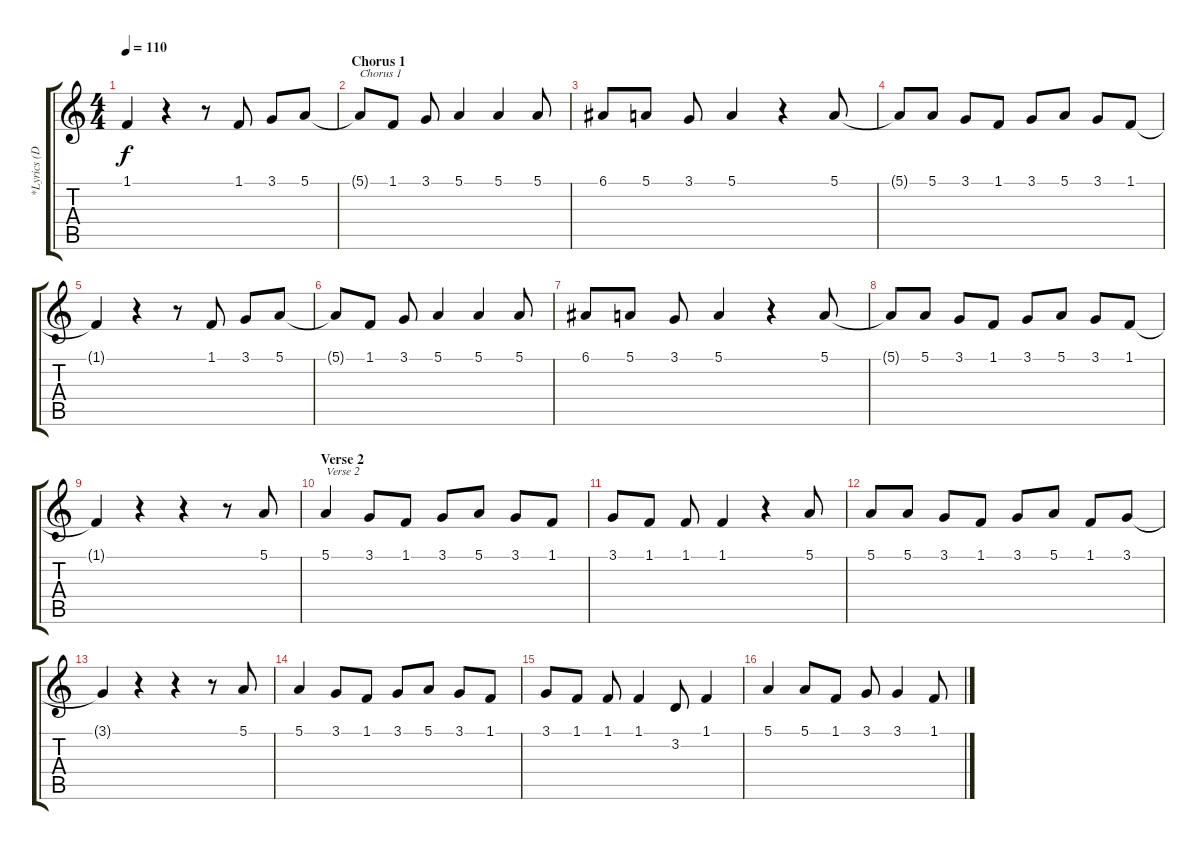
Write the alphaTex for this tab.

\track ("*Lyrics (Dexter)" "*Lyrics (D") {instrument oboe}
\staff {score tabs}
\tuning (E4 B3 G3 D3 A2 E2) {hide}
\ts (4 4)
\tempo 110
\clef g2
\ks c
1.1{t}.4{dy f} r.4 r.8 1.1.8 3.1.8 5.1.8 |
\section ("" "Chorus 1")
5.1{t}.8{txt "Chorus 1"} 1.1.8 3.1.8 5.1.4 5.1.4 5.1.8 |
6.1.8 5.1.8 3.1.8 5.1.4 r.4 5.1.8 |
5.1{t}.8 5.1.8 3.1.8 1.1.8 3.1.8 5.1.8 3.1.8 1.1.8 |
1.1{t}.4 r.4 r.8 1.1.8 3.1.8 5.1.8 |
5.1{t}.8 1.1.8 3.1.8 5.1.4 5.1.4 5.1.8 |
6.1.8 5.1.8 3.1.8 5.1.4 r.4 5.1.8 |
5.1{t}.8 5.1.8 3.1.8 1.1.8 3.1.8 5.1.8 3.1.8 1.1.8 |
1.1{t}.4 r.4 r.4 r.8 5.1.8 |
\section ("" "Verse 2")
5.1.4{txt "Verse 2"} 3.1.8 1.1.8 3.1.8 5.1.8 3.1.8 1.1.8 |
3.1.8 1.1.8 1.1.8 1.1.4 r.4 5.1.8 |
5.1.8 5.1.8 3.1.8 1.1.8 3.1.8 5.1.8 1.1.8 3.1.8 |
3.1{t}.4 r.4 r.4 r.8 5.1.8 |
5.1.4 3.1.8 1.1.8 3.1.8 5.1.8 3.1.8 1.1.8 |
3.1.8 1.1.8 1.1.8 1.1.4 3.2.8 1.1.4 |
5.1.4 5.1.8 1.1.8 3.1.8 3.1.4 1.1.8
